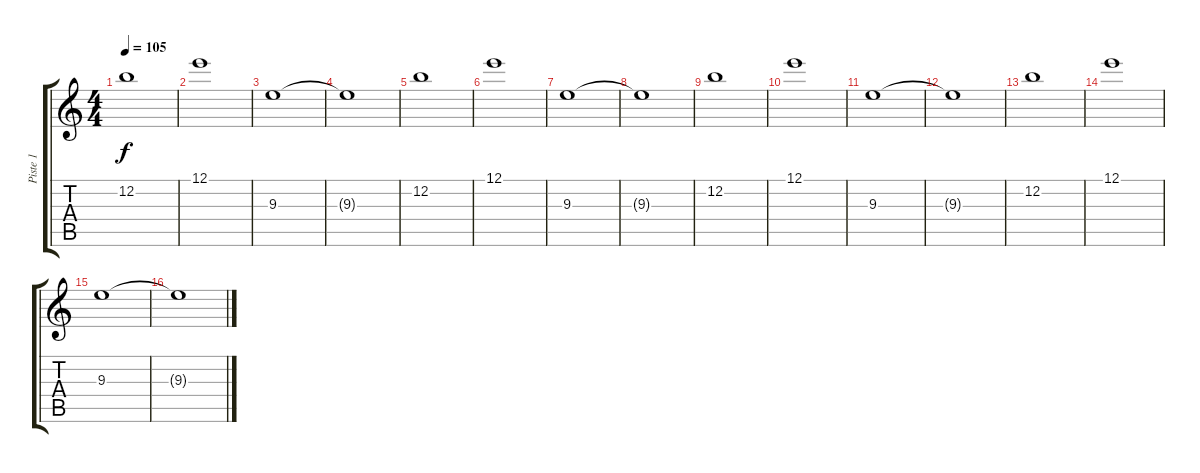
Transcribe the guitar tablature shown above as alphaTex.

\track ("Piste 1" "Piste 1") {instrument synthbass1}
\staff {score tabs}
\tuning (E4 B3 G3 D3 A2 E2) {hide}
\ts (4 4)
\tempo 105
\clef g2
\ks c
12.2.1{dy f} |
12.1.1 |
9.3.1 |
9.3{t}.1 |
12.2.1 |
12.1.1 |
9.3.1 |
9.3{t}.1 |
12.2.1 |
12.1.1 |
9.3.1 |
9.3{t}.1 |
12.2.1 |
12.1.1 |
9.3.1 |
9.3{t}.1
